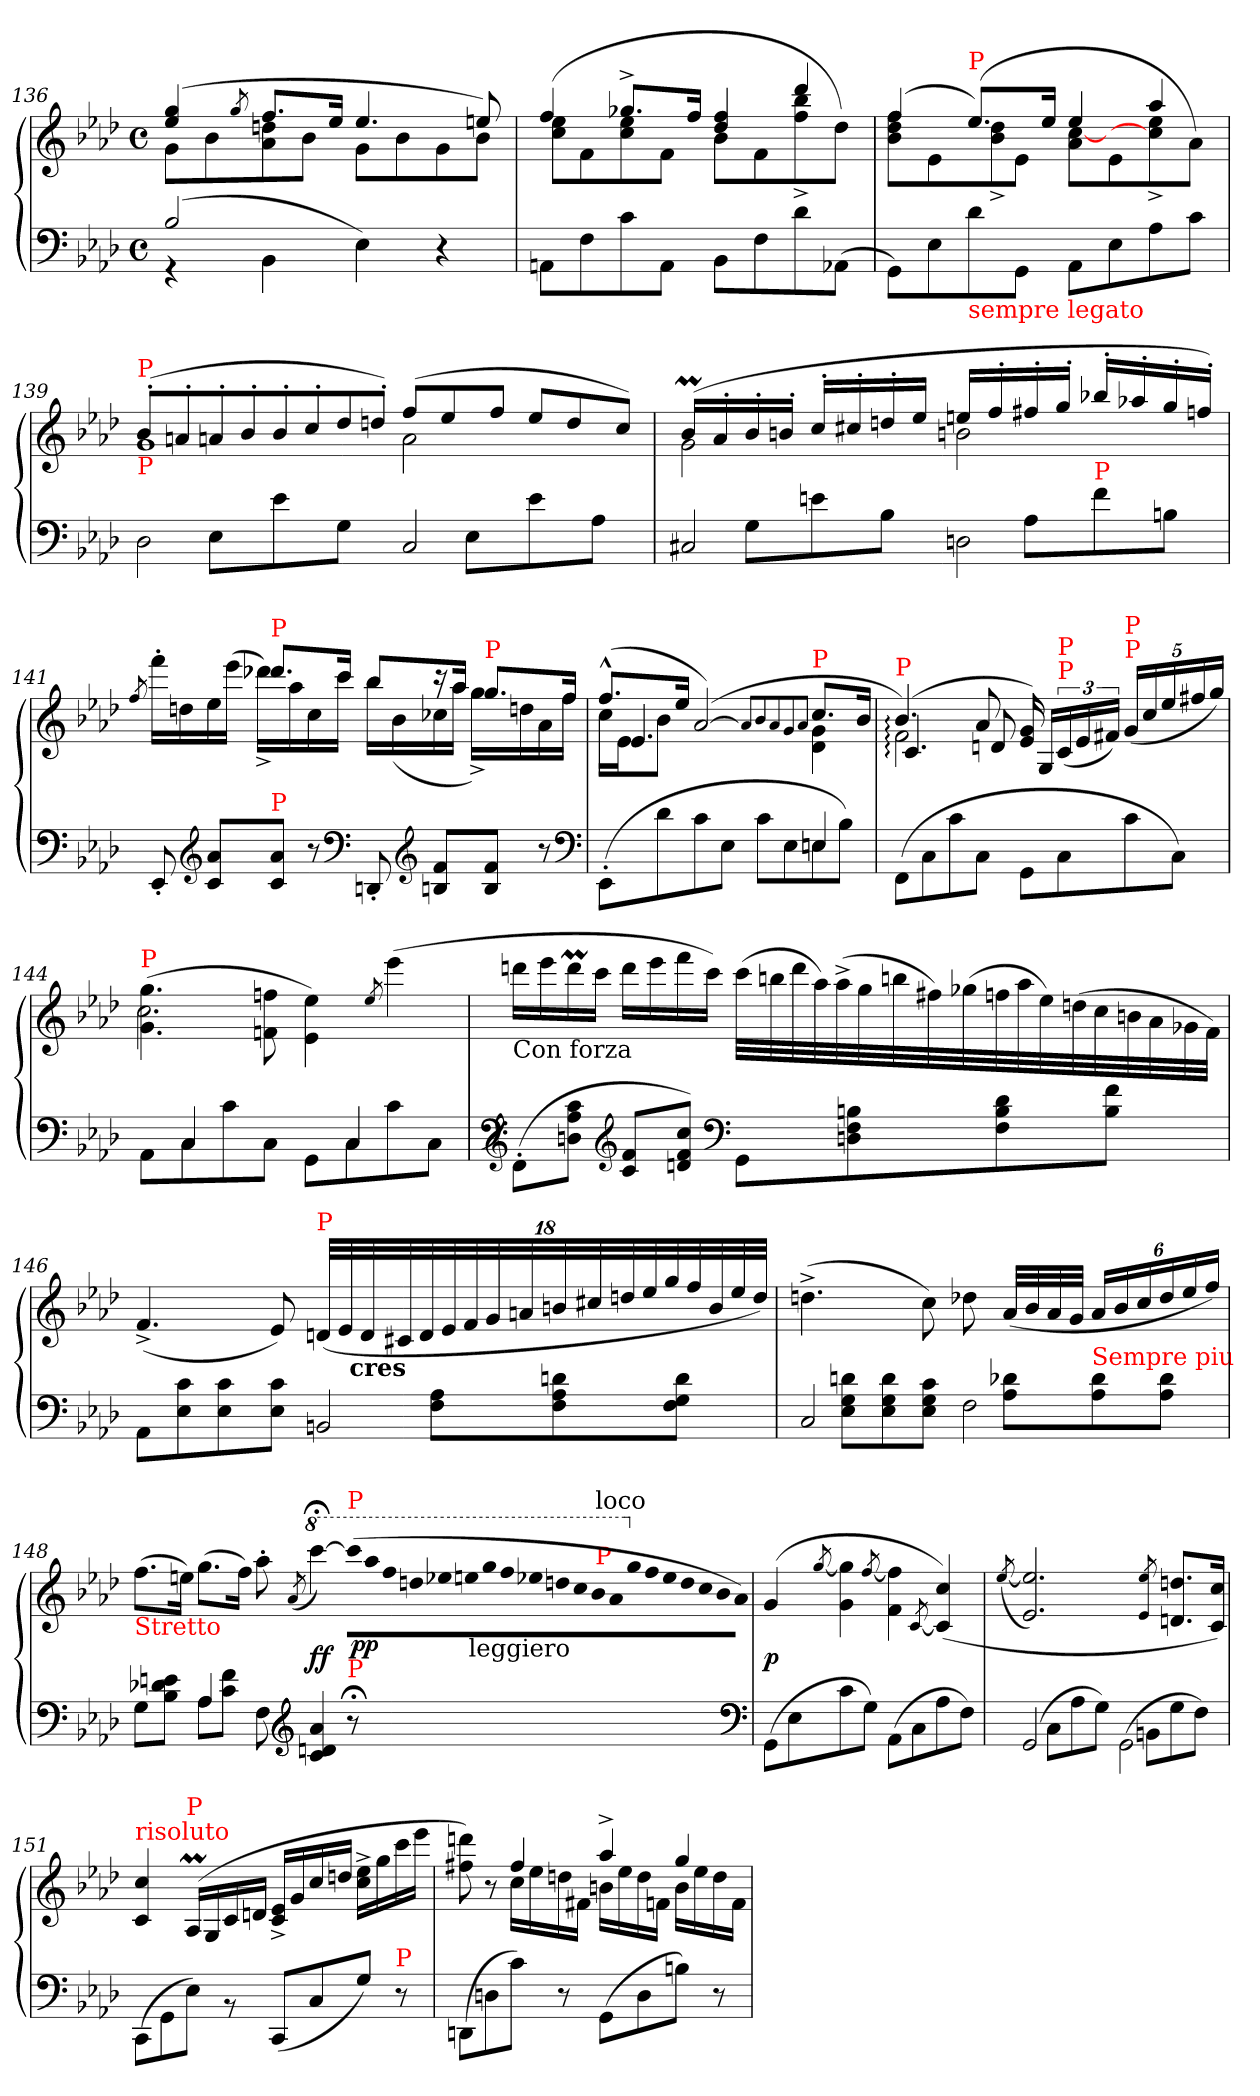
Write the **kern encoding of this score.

**kern	**kern	**dynam
*part1	*part1	*part1
*staff2	*staff1	*staff1/2
*clefF4	*clefG2	*
*k[b-e-a-d-]	*k[b-e-a-d-]	*
*f:	*f:	*
*M4/4	*M4/4	*
*met(c)	*met(c)	*
=136	=136	=136
*^	*^	*
(>2B-	4r	(>4gg 4ee-	8gL	.
.	.	.	8b-	.
.	.	8qgg/	.	.
.	4BB-	8.ffL	8ddn 8a-	.
.	.	.	8b-J	.
.	.	16ee-Jk	.	.
2ryy	4E-)	4.ee-	8gL	.
.	.	.	8b-	.
.	4r	.	8g	.
.	.	8een)	8b-J	.
*v	*v	*	*	*
=137	=137	=137	=137
8AAnL	(>4ff	8ee- 8ccL	.
8F	.	8f	.
8c	8.gg-X^>L	8ee- 8cc	.
8AAJ	.	8fJ	.
.	16ffJk	.	.
8BB-L	4ff 4dd-	8b-L	.
8F	.	8f	.
8d-	4ddd-	8bb-^< 8ff^<	.
(>8AA-XJ	.	8dd-J)	.
=138	=138	=138	=138
8GGL)	(>4ff	8ff 8dd- 8b-L	.
8E-	.	8e-	.
!	!LO:TX:a:color=red:t=P	!	!
!LO:TX:b:color=red:t=sempre legato	!	!	!
8d-	(>8.ee-L)	8dd-^< 8b-^<	.
8GGJ	.	8e-J	.
.	16ee-Jk	.	.
8AA-L	4ee-	[8cc 8a-L	.
8E-	.	8e-	.
8A-	4aa-	8ee-^< 8cc]^<	.
8cJ	.	8a-J)	.
=139	=139	=139	=139
!	!LO:TX:a:color=red:t=P	!	!
!	!LO:TX:b:color=red:t=P	!	!
!LO:N:vis=2	!LO:N:vis=8	!LO:N:vis=1	!
8D-	(>16b-'<L	2g\	.
!	!LO:N:vis=8	!	!
.	16an'<	.	.
!	!LO:N:vis=8	!	!
8E-L	16an'<	.	.
!	!LO:N:vis=8	!	!
.	16b-'<	.	.
!	!LO:N:vis=8	!	!
8e-	16b-'<	.	.
!	!LO:N:vis=8	!	!
.	16cc'<	.	.
!	!LO:N:vis=8	!	!
8GJ	16dd-	.	.
!	!LO:N:vis=8	!	!
.	16ddn'<J)	.	.
!LO:N:vis=2	!	!	!
*	*Xtuplet	*	*
8C	(>12ffL	2a	.
.	12ee-	.	.
8E-L	.	.	.
.	12ffJ	.	.
8e-	12ee-L	.	.
.	12dd	.	.
8A-J	.	.	.
.	12ccJ)	.	.
=140	=140	=140	=140
!LO:N:vis=2	!	!	!
8C#X	(>16b-MLL	2g	.
.	16a-'<	.	.
8GL	16b-'<	.	.
.	16bn'<JJ	.	.
8en	16cc'<LL	.	.
.	16cc#X'<	.	.
8B-J	16ddn'<	.	.
.	16ee-JJ	.	.
!LO:N:vis=2	!	!	!
8Dn	16eenLL	2bn	.
.	16ff'<	.	.
8A-L	16ff#X'<	.	.
.	16gg'<JJ	.	.
!LO:TX:a:color=red:t=P	!	!	!
8f	16bb-X'<LL	.	.
.	16aa-X'<	.	.
8BnJ	16gg'<	.	.
.	16ffn'<JJ)	.	.
=141	=141	=141	=141
.	.	8qff/	.
8EE-'<	4ryy	16fff'>LL	.
.	.	16ddn	.
*clefG2	*	*	*
8a- 8cL	.	16ee-	.
.	.	(>16eee-JJ	.
!	!LO:TX:a:color=red:t=P	!	!
!LO:TX:a:color=red:t=P	!	!	!
8a- 8cJ	8.ddd-XL	16ddd-X^<LL)	.
.	.	16aa-	.
8r	.	16cc	.
.	16cccJk	16cccJJ	.
*clefF4	*	*	*
8DDn'<	8bb-L	16bb-LL	.
.	.	(>16b-	.
*clefG2	*	*	*
8f 8BnL	16rccc	16cc-X	.
.	16aa-Jk	16aa-JJ	.
!	!LO:TX:a:color=red:t=P	!	!
8f 8BJ	8.ggL	16gg^<LL)	.
.	.	16ddn	.
8r	.	16a-	.
.	16ffJk	16ffJJ	.
*	*v	*v	*
*clefF4	*	*
=142	=142	=142
*^	*^	*
*	*	*	*^	*
2ryy	(>8EE-'>L	(>8.ff^^>L	16ccLL	16ryy	.
.	.	.	16e-J	4.e-/	.
.	8d-	.	8b-J	.	.
.	.	16ee-Jk	.	.	.
.	8c	(>[2a-)	4ryy	.	.
.	8E-J	.	.	.	.
.	.	.	.	16ryy	.
4ryy	8cL	.	4ryy	2ryy	.
.	8E-	.	.	.	.
.	.	8qqa-/L]	.	.	.
.	.	8qqb-/	.	.	.
.	.	8qqa-/	.	.	.
.	.	8qqg/	.	.	.
.	.	8qqa-/J	.	.	.
!	!	!LO:TX:a:color=red:t=P	!	!	!
4En	8En	8.ccL	4g 4d-	.	.
.	8B-J)	.	.	.	.
.	.	16b-Jk	.	.	.
*v	*v	*	*	*	*
=143	=143	=143	=143	=143
!	!LO:TX:a:color=red:t=P	!	!	!
(>8FF\L	(>4.b-:)	2f	4.c:	.
8C\	.	.	.	.
8c\	.	.	.	.
8C\J	8a-	.	8dn	.
8GGL	16g 16e-)	2ryy	2ryy	.
.	16GLL	.	.	.
*	*tuplet	*	*	*
!	!LO:TX:a:color=red:t=P	!	!	!
!	!LO:TX:a:color=red:t=P	!	!	!
8C	(<24c	.	.	.
.	24e-	.	.	.
.	24f#XJJ)	.	.	.
*	*Xbrackettup	*	*	*
!	!LO:TX:a:color=red:t=P	!	!	!
!	!LO:TX:a:color=red:t=P	!	!	!
8c	(<20g/LL	.	.	.
.	20cc/	.	.	.
.	20ee-/	.	.	.
8CJ)	.	.	.	.
.	20ff#/	.	.	.
.	20gg/JJ)	.	.	.
*	*	*v	*v	*
=144	=144	=144	=144
*^	*	*	*
!	!	!LO:TX:a:color=red:t=P	!	!
8ryy	8AA-L	(>4.gg\ 4.g\	2.cc	.
4C	8C	.	.	.
.	8c	.	.	.
8ryy	8CJ	8ffn\ 8fn\	.	.
8ryy	8GGL	4ee-\ 4e-\)	.	.
4C	8C	.	.	.
.	.	8qee-/	.	.
.	8c	(>4eee-\	4ryy	.
8ryy	8CJ	.	.	.
*	*	*v	*v	*
=145	=145	=145	=145
!	!	!LO:TX:b:t=Con forza	!
*v	*v	*	*
(>8FF'>\L	16dddnLL	.
.	16eee-	.
8c\ 8A-\ 8Dn\J	16dddm	.
.	16cccJJ	.
*clefG2	*	*
8f 8cL	16dddLL	.
.	16eee-	.
8cc 8f 8dJ)	16fff	.
.	16cccJJ)	.
*clefF4	*	*
*	*Xtuplet	*
8GGL	(>36cccLLL	.
.	36bbn	.
.	36ddd	.
.	36aa-)	.
.	(>36aa-^<	.
8Bn 8F 8Dn	.	.
.	36gg	.
.	36bbn	.
.	36ff#X)	.
.	(>36gg-X	.
8d 8B 8F	36ffn	.
.	36aa-	.
.	36ee-)	.
.	(>36ddn	.
.	36cc	.
8f 8BJ	.	.
.	36bn	.
.	36a-	.
.	36g-	.
.	36fJJJ)	.
=146	=146	=146
*	*^	*
8AA-L	(<4.f^>	3ryy	.
8c 8E-	.	.	.
8c 8E-	.	.	.
.	.	6ryy	.
8c 8E-J	8e-)	.	.
!LO:N:vis=2	!	!	!
*	*tuplet	*	*
!	!LO:TX:a:color=red:t=P	!	!
8BBn	(<36dnLLL	24ryy	.
.	36e-	.	.
!	!	!LO:TX:c:B:t=cres	!
.	.	3ryy	.
.	36d	.	.
.	36c#X	.	.
.	36d	.	.
8A- 8FL	.	.	.
.	36e-	.	.
.	36f	.	.
.	36g	.	.
.	36an	.	.
8dn 8A- 8F	36bn	.	.
.	36cc#	.	.
.	36dd	.	.
.	36ee-	.	.
.	36gg	.	.
8d 8G 8FJ	.	12.ryy	.
.	36ff	.	.
.	36b	.	.
.	36ee-	.	.
.	36ddJJJ)	.	.
=147	=147	=147	=147
!	!LO:TX:a:color=red:t=P	!	!
!LO:N:vis=2	!	!	!
*	*v	*v	*
8C	(>4.ddn^<	.
8dn 8G 8E-L	.	.
8d 8G 8E-	.	.
8c 8G 8E-J	8cc)	.
!LO:N:vis=2	!	!
8F	8dd-X	.
8d-X 8A-L	(<32a-LLL	.
.	32b-	.
.	32a-	.
.	32gJJJ	.
!LO:TX:a:color=red:t=Sempre piu	!	!
8d- 8A-	24a-/LL	.
.	24b-/	.
.	24cc/	.
8d- 8A-J	24dd-/	.
.	24ee-/	.
.	24ff/JJ)	.
=148	=148	=148
*^	*	*
!	!	!LO:TX:b:color=red:t=Stretto	!
4ryy	8GL	(>8.ffL	.
.	8en 8d-X 8B-J	.	.
.	.	16eenJk)	.
4A-	8A-L	(>8.ggL	.
.	8f 8cJ	.	.
.	.	16ffJk)	.
8ryy	8F	8aa-'>	.
*clefG2	*	*	*
.	.	(<8qa-/	.
*	*	*8va	*
4a- 4dn 4c	4ryy	[4cccc;<)	ff
*	*	*Xtuplet	*
!	!	!LO:TX:a:color=red:t=P	!
!LO:TX:a:color=red:t=P	!	!	!
!	!	!LO:N:vis=64	!
8r;<	8ryy	(<160cccc!LLLL]	.
!	!	!LO:N:vis=64	!
.	.	160aaa-!	pp
!	!	!LO:N:vis=64	!
.	.	160fff!	.
!	!	!LO:N:vis=64	!
.	.	160dddn!	.
!	!	!LO:N:vis=64	!
.	.	160eee-X!	.
!	!	!LO:N:vis=64	!
.	.	160eeen!	.
!	!	!LO:TX:b:t=leggiero	!
!	!	!LO:N:vis=64	!
.	.	160ggg!	.
!	!	!LO:N:vis=64	!
.	.	160fff!	.
!	!	!LO:N:vis=64	!
.	.	160eee-X!	.
!	!	!LO:N:vis=64	!
.	.	160dddn!	.
!	!	!LO:N:vis=64	!
.	.	160ccc!	.
!	!	!LO:N:vis=64	!
.	.	160bb-!	.
!	!	!LO:TX:a:color=red:t=P	!
!	!	!LO:TX:a:t=loco	!
!	!	!LO:N:vis=64	!
.	.	160aa-!	.
*	*	*X8va	*
!	!	!LO:N:vis=64	!
.	.	160gg!	.
!	!	!LO:N:vis=64	!
.	.	160ff!	.
!	!	!LO:N:vis=64	!
.	.	160ee-!	.
!	!	!LO:N:vis=64	!
.	.	160dd!	.
!	!	!LO:N:vis=64	!
.	.	160cc!	.
!	!	!LO:N:vis=64	!
.	.	160b-!	.
!	!	!LO:N:vis=64	!
.	.	160a-!JJJJ)	.
*v	*v	*	*
*clefF4	*	*
=149	=149	=149
(>8GGL	(>4g	p
8E-	.	.
.	[8qgg/	.
8c	4gg] 4g	.
8GJ)	.	.
.	[8qff/	.
(>8AA-L	4ff] 4f	.
8C	.	.
.	[8qc/	.
8A-	(>4cc 4c])	.
8FJ)	.	.
=150	=150	=150
.	(<[8qee-/	.
!LO:N:vis=2	!	!
(>8GG	2.ee-] 2.e-)	.
8CL	.	.
8A-	.	.
8GJ)	.	.
!LO:N:vis=2	!	!
(>8GG\	.	.
8BBn\L	.	.
.	8qee-/ 8qe-/	.
8G\	8.ddn 8.dnL	.
8F\J)	.	.
.	16cc 16cJk)	.
=151	=151	=151
!	!LO:TX:a:color=red:t=risoluto	!
(>8CC\L	4cc 4c	.
8GG\	.	.
!	!LO:TX:a:color=red:t=P	!
8E-\J)	(>16A-M/LL	.
.	16G/	.
8rBB	16c\	.
.	16dn\JJ	.
(<8CCL	16e-^> 16c^>LL	.
.	16g	.
8C	16cc	.
.	16ddnJJ	.
8GJ)	16ee-^< 16cc^<LL	.
.	16gg	.
!LO:TX:a:color=red:t=P	!	!
8r	16ccc	.
.	16eee-JJ	.
=152	=152	=152
*	*^	*
(>8DDn\L	8dddn 8ff#X)	4ryy	.
8Dn\	8r	.	.
8c\J)	4ff#	16ccLL	.
.	.	16ee-	.
8r	.	16dd	.
.	.	16f#XJJ	.
(>8GGL	4aa-^>	16bnLL	.
.	.	16ee-	.
8D	.	16dd	.
.	.	16fnJJ	.
8BnJ)	4gg	16bLL	.
.	.	16ee-	.
8r	.	16dd	.
.	.	16fJJ	.
*	*v	*v	*
=	=	=
*-	*-	*-
